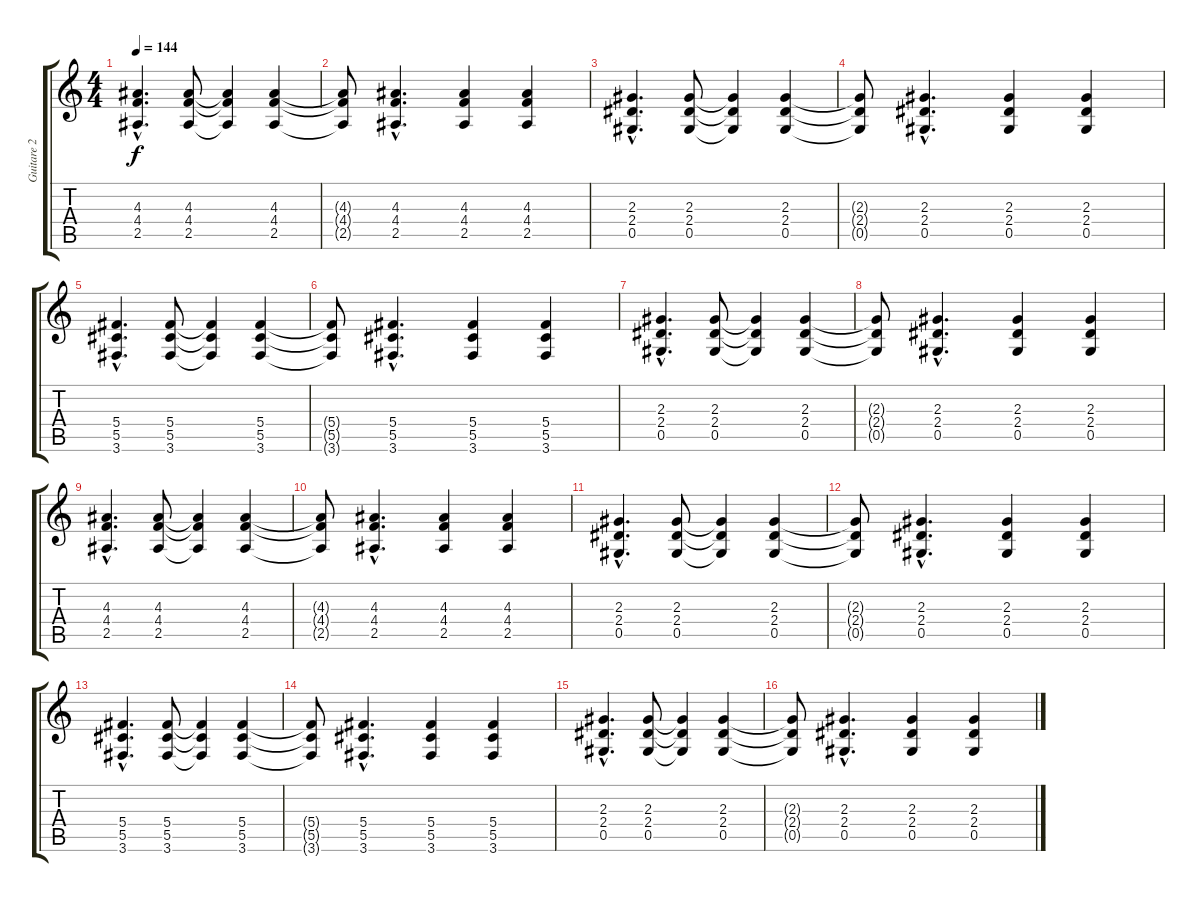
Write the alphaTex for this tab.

\track ("Guitare 2 ( Electrique )" "Guitare 2 ") {instrument distortionguitar}
\staff {score tabs}
\tuning (Eb4 Bb3 Gb3 Db3 Ab2 Eb2) {hide}
\ts (4 4)
\tempo 144
\clef g2
\ks c
(4.3{hac} 4.4{hac} 2.5{hac}).4{d dy f} (4.3 4.4 2.5).8 (4.3{t} 4.4{t} 2.5{t}).4 (4.3 4.4 2.5).4 |
(4.3{t} 4.4{t} 2.5{t}).8 (4.3{hac} 4.4{hac} 2.5{hac}).4{d} (4.3 4.4 2.5).4 (4.3 4.4 2.5).4 |
(2.3{hac} 2.4{hac} 0.5{hac}).4{d} (2.3 2.4 0.5).8 (2.3{t} 2.4{t} 0.5{t}).4 (2.3 2.4 0.5).4 |
(2.3{t} 2.4{t} 0.5{t}).8 (2.3{hac} 2.4{hac} 0.5{hac}).4{d} (2.3 2.4 0.5).4 (2.3 2.4 0.5).4 |
(5.4{hac} 5.5{hac} 3.6{hac}).4{d} (5.4 5.5 3.6).8 (5.4{t} 5.5{t} 3.6{t}).4 (5.4 5.5 3.6).4 |
(5.4{t} 5.5{t} 3.6{t}).8 (5.4{hac} 5.5{hac} 3.6{hac}).4{d} (5.4 5.5 3.6).4 (5.4 5.5 3.6).4 |
(2.3{hac} 2.4{hac} 0.5{hac}).4{d} (2.3 2.4 0.5).8 (2.3{t} 2.4{t} 0.5{t}).4 (2.3 2.4 0.5).4 |
(2.3{t} 2.4{t} 0.5{t}).8 (2.3{hac} 2.4{hac} 0.5{hac}).4{d} (2.3 2.4 0.5).4 (2.3 2.4 0.5).4 |
(4.3{hac} 4.4{hac} 2.5{hac}).4{d} (4.3 4.4 2.5).8 (4.3{t} 4.4{t} 2.5{t}).4 (4.3 4.4 2.5).4 |
(4.3{t} 4.4{t} 2.5{t}).8 (4.3{hac} 4.4{hac} 2.5{hac}).4{d} (4.3 4.4 2.5).4 (4.3 4.4 2.5).4 |
(2.3{hac} 2.4{hac} 0.5{hac}).4{d} (2.3 2.4 0.5).8 (2.3{t} 2.4{t} 0.5{t}).4 (2.3 2.4 0.5).4 |
(2.3{t} 2.4{t} 0.5{t}).8 (2.3{hac} 2.4{hac} 0.5{hac}).4{d} (2.3 2.4 0.5).4 (2.3 2.4 0.5).4 |
(5.4{hac} 5.5{hac} 3.6{hac}).4{d} (5.4 5.5 3.6).8 (5.4{t} 5.5{t} 3.6{t}).4 (5.4 5.5 3.6).4 |
(5.4{t} 5.5{t} 3.6{t}).8 (5.4{hac} 5.5{hac} 3.6{hac}).4{d} (5.4 5.5 3.6).4 (5.4 5.5 3.6).4 |
(2.3{hac} 2.4{hac} 0.5{hac}).4{d} (2.3 2.4 0.5).8 (2.3{t} 2.4{t} 0.5{t}).4 (2.3 2.4 0.5).4 |
(2.3{t} 2.4{t} 0.5{t}).8 (2.3{hac} 2.4{hac} 0.5{hac}).4{d} (2.3 2.4 0.5).4 (2.3 2.4 0.5).4
